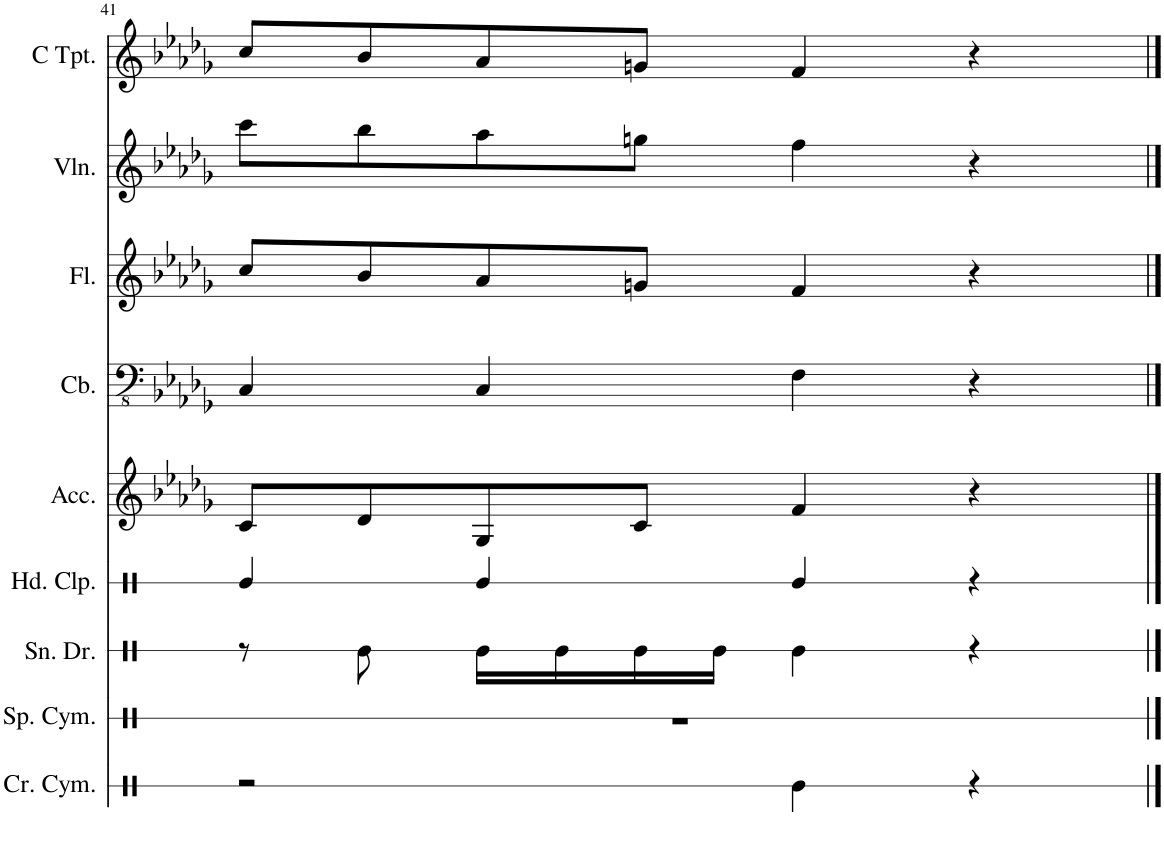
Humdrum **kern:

**kern	**kern	**kern	**kern	**kern	**kern	**kern	**kern	**kern
*part9	*part8	*part7	*part6	*part5	*part4	*part3	*part2	*part1
*staff9	*staff8	*staff7	*staff6	*staff5	*staff4	*staff3	*staff2	*staff1
*I"Crash Cymbal	*I"Splash Cymbal	*I"Snare Drum	*I"Hand Clap	*I"Accordion	*I"Contrabass	*I"Flute	*I"Violin	*I"C Trumpet
*I'Cr. Cym.	*I'Sp. Cym.	*I'Sn. Dr.	*I'Hd. Clp.	*I'Acc.	*I'Cb.	*I'Fl.	*I'Vln.	*I'C Tpt.
!!LO:PB:g=z
*clefX	*clefX	*clefX	*clefX	*clefG2	*clefFv4	*clefG2	*clefG2	*clefG2
*	*	*	*	*	*Trd7c12	*	*	*
*k[]	*k[]	*k[]	*k[]	*k[b-e-a-d-g-]	*k[b-e-a-d-g-]	*k[b-e-a-d-g-]	*k[b-e-a-d-g-]	*k[b-e-a-d-g-]
*M4/4	*M4/4	*M4/4	*M4/4	*M4/4	*M4/4	*M4/4	*M4/4	*M4/4
=41	=41	=41	=41	=41	=41	=41	=41	=41
2r	1r	8r	4Re/	8c/L	4CC/	8cc/L	8ccc\L	8cc/L
.	.	8Re\	.	8d-/	.	8b-/	8bb-\	8b-/
.	.	16Re\LL	4Re/	8G-/	4CC/	8a-/	8aa-\	8a-/
.	.	16Re\	.	.	.	.	.	.
.	.	16Re\	.	8c/J	.	8gn/J	8ggn\J	8gn/J
.	.	16Re\JJ	.	.	.	.	.	.
4Re\	.	4Re\	4Re/	4f/	4FF\	4f/	4ff\	4f/
4r	.	4r	4r	4r	4r	4r	4r	4r
==	==	==	==	==	==	==	==	==
*-	*-	*-	*-	*-	*-	*-	*-	*-
